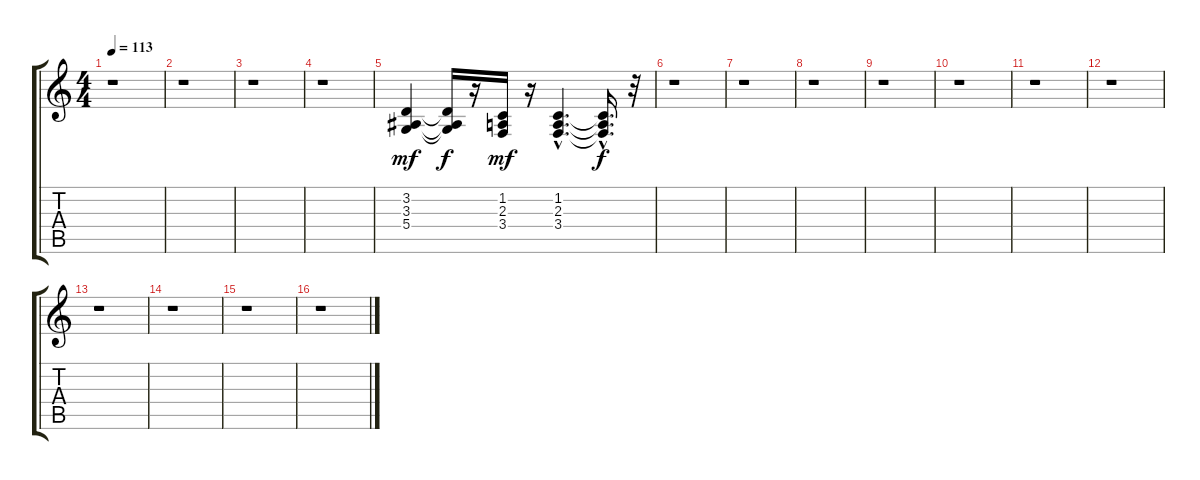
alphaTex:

\track "" {instrument pad2warm}
\staff {score tabs}
\tuning (E4 B3 G3 D3 A2 E2) {hide}
\ts (4 4)
\tempo 113
\clef g2
\ks c
r.1{dy mf} |
r.1 |
r.1 |
r.1 |
(3.2 3.3 5.4).4 (3.2{t} 3.3{t} 5.4{t}).16{dy f} r.16 (1.2 2.3 3.4).16{dy mf} r.16 (1.2{hac} 2.3{hac} 3.4{hac}).4{d} (1.2{hac t} 2.3{hac t} 3.4{hac t}).16{d dy f} r.32 |
r.1 |
r.1 |
r.1 |
r.1 |
r.1 |
r.1 |
r.1 |
r.1 |
r.1 |
r.1 |
r.1
